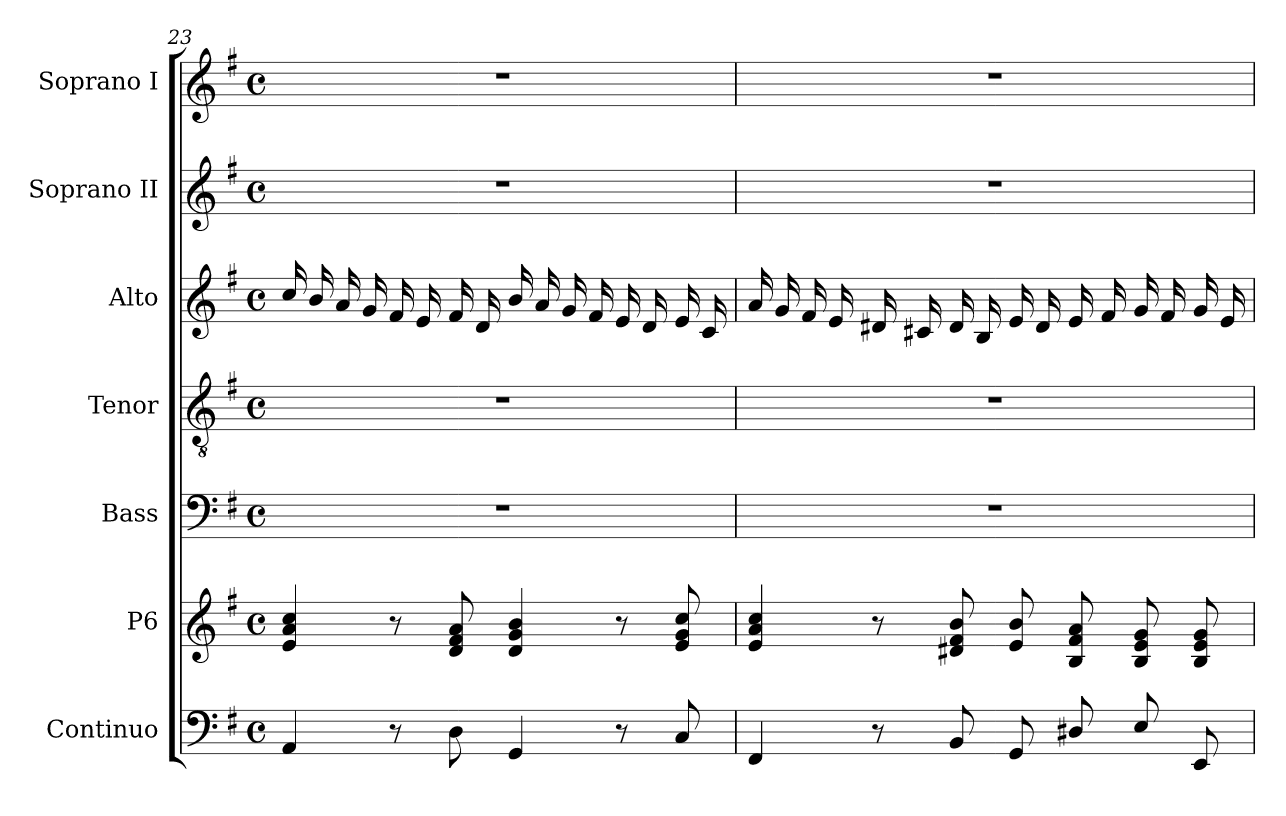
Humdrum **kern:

**kern	**kern	**kern	**kern	**kern	**kern	**kern
*part7	*part6	*part5	*part4	*part3	*part2	*part1
*staff7	*staff6	*staff5	*staff4	*staff3	*staff2	*staff1
*I"Continuo	*I"P6	*I"Bass	*I"Tenor	*I"Alto	*I"Soprano II	*I"Soprano I
*	*	*I'B.	*I'T.	*I'A.	*I'S.	*I'S.
*clefF4	*clefG2	*clefF4	*clefGv2	*clefG2	*clefG2	*clefG2
*	*	*	*ITrd7c12	*	*	*
*k[f#]	*k[f#]	*k[f#]	*k[f#]	*k[f#]	*k[f#]	*k[f#]
*G:	*G:	*G:	*G:	*G:	*G:	*G:
*M4/4	*M4/4	*M4/4	*M4/4	*M4/4	*M4/4	*M4/4
*met(c)	*met(c)	*met(c)	*met(c)	*met(c)	*met(c)	*met(c)
=23	=23	=23	=23	=23	=23	=23
4AAi/	4ei/ 4ai 4cci	1r	1r	16cci/	1r	1r
.	.	.	.	16bi/	.	.
.	.	.	.	16ai/	.	.
.	.	.	.	16gi/	.	.
8r	8r	.	.	16f#i/	.	.
.	.	.	.	16ei/	.	.
8Di\	8di/ 8f#i 8ai	.	.	16f#i/	.	.
.	.	.	.	16di/	.	.
4GGi/	4di/ 4gi 4bi	.	.	16bi/	.	.
.	.	.	.	16ai/	.	.
.	.	.	.	16gi/	.	.
.	.	.	.	16f#i/	.	.
8r	8r	.	.	16ei/	.	.
.	.	.	.	16di/	.	.
8Ci/	8ei/ 8gi 8cci	.	.	16ei/	.	.
.	.	.	.	16ci/	.	.
=24	=24	=24	=24	=24	=24	=24
4FF#i/	4ei/ 4ai 4cci	1r	1r	16ai/	1r	1r
.	.	.	.	16gi/	.	.
.	.	.	.	16f#i/	.	.
.	.	.	.	16ei/	.	.
8r	8r	.	.	16d#Xi/	.	.
.	.	.	.	16c#Xi/	.	.
8BBi/	8d#Xi/ 8f#i 8bi	.	.	16d#i/	.	.
.	.	.	.	16Bi/	.	.
8GGi/	8ei/ 8bi	.	.	16ei/	.	.
.	.	.	.	16d#i/	.	.
8D#Xi/	8Bi/ 8f#i 8ai	.	.	16ei/	.	.
.	.	.	.	16f#i/	.	.
8Ei/	8Bi/ 8ei 8gi	.	.	16gi/	.	.
.	.	.	.	16f#i/	.	.
8EEi/	8Bi/ 8ei 8gi	.	.	16gi/	.	.
.	.	.	.	16ei/	.	.
=	=	=	=	=	=	=
*-	*-	*-	*-	*-	*-	*-
